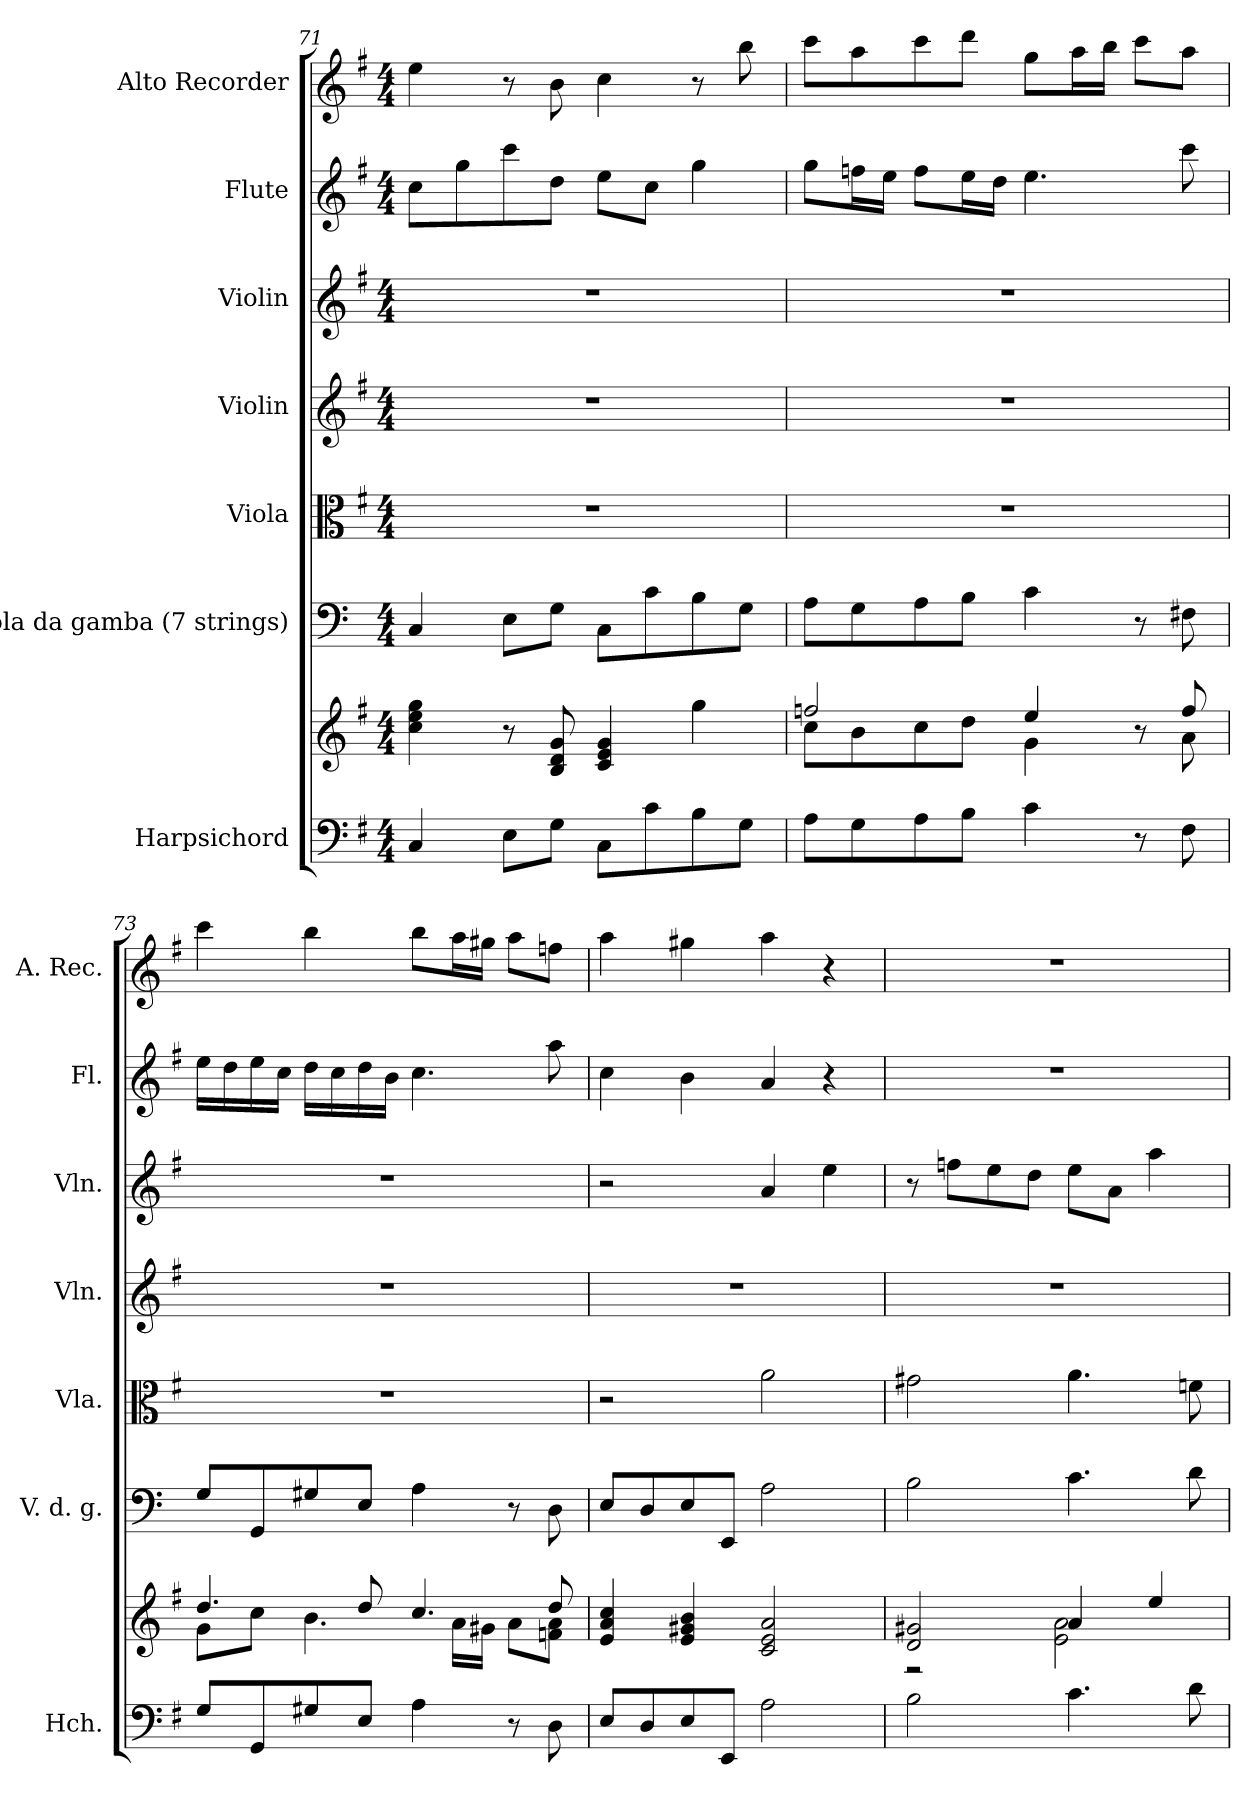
**kern	**kern	**kern	**kern	**kern	**kern	**kern	**kern
*part7	*part7	*part6	*part5	*part4	*part3	*part2	*part1
*staff8	*staff7	*staff6	*staff5	*staff4	*staff3	*staff2	*staff1
*I"Harpsichord	*	*I"Viola da gamba (7 strings)	*I"Viola	*I"Violin	*I"Violin	*I"Flute	*I"Alto Recorder
*I'Hch.	*	*I'V. d. g.	*I'Vla.	*I'Vln.	*I'Vln.	*I'Fl.	*I'A. Rec.
*clefF4	*clefG2	*clefF4	*clefC3	*clefG2	*clefG2	*clefG2	*clefG2
*k[f#]	*k[f#]	*k[]	*k[f#]	*k[f#]	*k[f#]	*k[f#]	*k[f#]
*M4/4	*M4/4	*M4/4	*M4/4	*M4/4	*M4/4	*M4/4	*M4/4
=71	=71	=71	=71	=71	=71	=71	=71
4C/	4cc\ 4ee\ 4gg\	4C/	1r	1r	1r	8cc\L	4ee\
.	.	.	.	.	.	8gg\	.
8E\L	8r	8E\L	.	.	.	8ccc\	8r
8G\J	8B/ 8d/ 8g/	8G\J	.	.	.	8dd\J	8b\
8C\L	4c/ 4e/ 4g/	8C\L	.	.	.	8ee\L	4cc\
8c\	.	8c\	.	.	.	8cc\J	.
8B\	4gg\	8B\	.	.	.	4gg\	8r
8G\J	.	8G\J	.	.	.	.	8bb\
=72	=72	=72	=72	=72	=72	=72	=72
*	*^	*	*	*	*	*	*
8A\L	2ffn/	8cc\L	8A\L	1r	1r	1r	8gg\L	8ccc\L
8G\	.	8b\	8G\	.	.	.	16ffn\L	8aa\
.	.	.	.	.	.	.	16ee\JJ	.
8A\	.	8cc\	8A\	.	.	.	8ff\L	8ccc\
8B\J	.	8dd\J	8B\J	.	.	.	16ee\L	8ddd\J
.	.	.	.	.	.	.	16dd\JJ	.
4c\	4ee/	4g\	4c\	.	.	.	4.ee\	8gg\L
.	.	.	.	.	.	.	.	16aa\L
.	.	.	.	.	.	.	.	16bb\JJ
8r	8r	8ryy	8r	.	.	.	.	8ccc\L
8F#\	8ff/	8a\	8F#X\	.	.	.	8ccc\	8aa\J
!!LO:PB:g=z
=73	=73	=73	=73	=73	=73	=73	=73	=73
8G/L	4.dd/	8g\L	8G/L	1r	1r	1r	16ee\LL	4ccc\
.	.	.	.	.	.	.	16dd\	.
8GG/	.	8cc\J	8GG/	.	.	.	16ee\	.
.	.	.	.	.	.	.	16cc\JJ	.
8G#X/	.	4.b\	8G#X/	.	.	.	16dd\LL	4bb\
.	.	.	.	.	.	.	16cc\	.
8E/J	8dd/	.	8E/J	.	.	.	16dd\	.
.	.	.	.	.	.	.	16b\JJ	.
4A\	4.cc/	.	4A\	.	.	.	4.cc\	8bb\L
.	.	16a\LL	.	.	.	.	.	16aa\L
.	.	16g#X\JJ	.	.	.	.	.	16gg#X\JJ
8r	.	8a\L	8r	.	.	.	.	8aa\L
8D\	8dd/	8fn\ 8a\J	8D\	.	.	.	8aa\	8ffn\J
*	*v	*v	*	*	*	*	*	*
=74	=74	=74	=74	=74	=74	=74	=74
8E/L	4e/ 4a/ 4cc/	8E/L	2r	1r	2r	4cc\	4aa\
8D/	.	8D/	.	.	.	.	.
8E/	4e/ 4g#X/ 4b/	8E/	.	.	.	4b\	4gg#X\
8EE/J	.	8EE/J	.	.	.	.	.
2A\	2c/ 2e/ 2a/	2A\	2a\	.	4a/	4a/	4aa\
.	.	.	.	.	4ee\	4r	4r
=75	=75	=75	=75	=75	=75	=75	=75
*	*^	*	*	*	*	*	*
2B\	2d/ 2g#X/	2r	2B\	2g#X\	1r	8r	1r	1r
.	.	.	.	.	.	8ffn\L	.	.
.	.	.	.	.	.	8ee\	.	.
.	.	.	.	.	.	8dd\J	.	.
4.c\	4a/	2e\ 2a\	4.c\	4.a\	.	8ee\L	.	.
.	.	.	.	.	.	8a\J	.	.
.	4ee/	.	.	.	.	4aa\	.	.
8d\	.	.	8d\	8fn\	.	.	.	.
*	*v	*v	*	*	*	*	*	*
=	=	=	=	=	=	=	=
*-	*-	*-	*-	*-	*-	*-	*-
